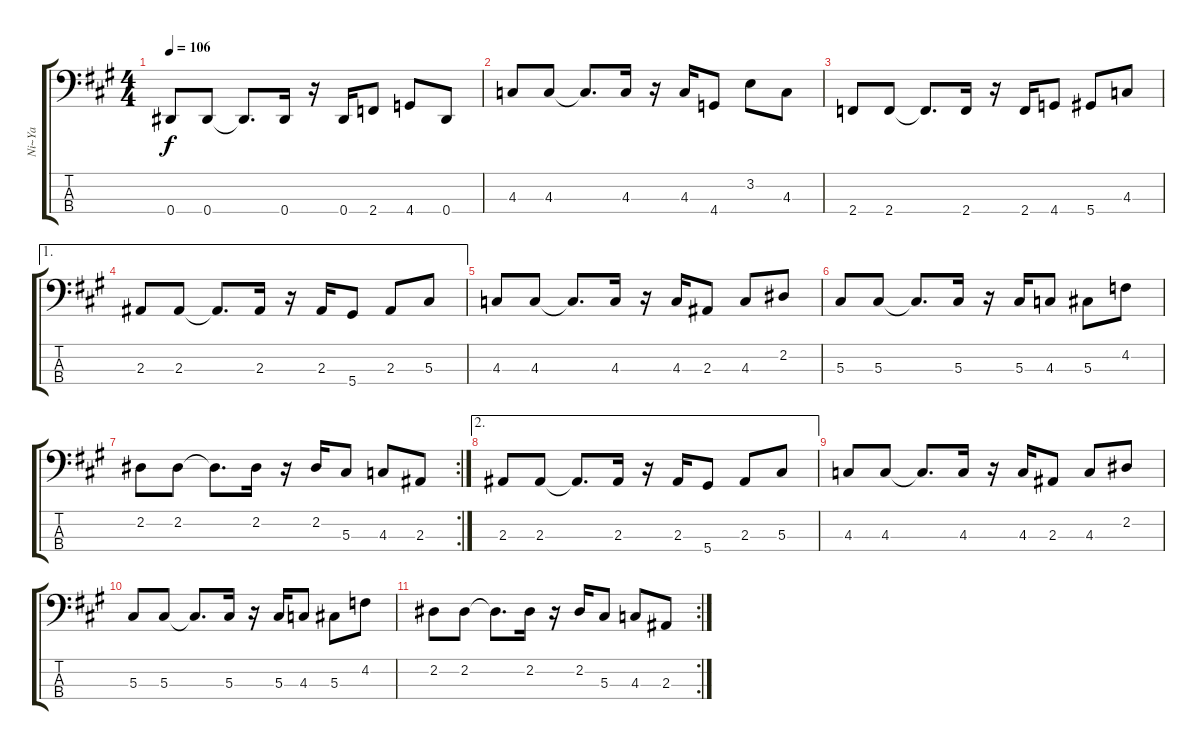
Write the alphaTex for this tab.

\track ("Ni~Ya" "Ni~Ya") {instrument electricbasspick}
\staff {score tabs}
\tuning (Gb2 Db2 Ab1 Eb1) {hide}
\ts (4 4)
\tempo 106
\clef f4
\ks a
0.4.8{dy f} 0.4.8 0.4{t}.8{d} 0.4.16 r.16 0.4.16 2.4.8 4.4.8 0.4.8 |
4.3.8 4.3.8 4.3{t}.8{d} 4.3.16 r.16 4.3.16 4.4.8 3.2.8 4.3.8 |
2.4.8 2.4.8 2.4{t}.8{d} 2.4.16 r.16 2.4.16 4.4.8 5.4.8 4.3.8 |
\ae 1
2.3.8 2.3.8 2.3{t}.8{d} 2.3.16 r.16 2.3.16 5.4.8 2.3.8 5.3.8 |
4.3.8 4.3.8 4.3{t}.8{d} 4.3.16 r.16 4.3.16 2.3.8 4.3.8 2.2.8 |
5.3.8 5.3.8 5.3{t}.8{d} 5.3.16 r.16 5.3.16 4.3.8 5.3.8 4.2.8 |
\rc 2
2.2.8 2.2.8 2.2{t}.8{d} 2.2.16 r.16 2.2.16 5.3.8 4.3.8 2.3.8 |
\ae 2
2.3.8 2.3.8 2.3{t}.8{d} 2.3.16 r.16 2.3.16 5.4.8 2.3.8 5.3.8 |
4.3.8 4.3.8 4.3{t}.8{d} 4.3.16 r.16 4.3.16 2.3.8 4.3.8 2.2.8 |
5.3.8 5.3.8 5.3{t}.8{d} 5.3.16 r.16 5.3.16 4.3.8 5.3.8 4.2.8 |
\rc 2
2.2.8 2.2.8 2.2{t}.8{d} 2.2.16 r.16 2.2.16 5.3.8 4.3.8 2.3.8
